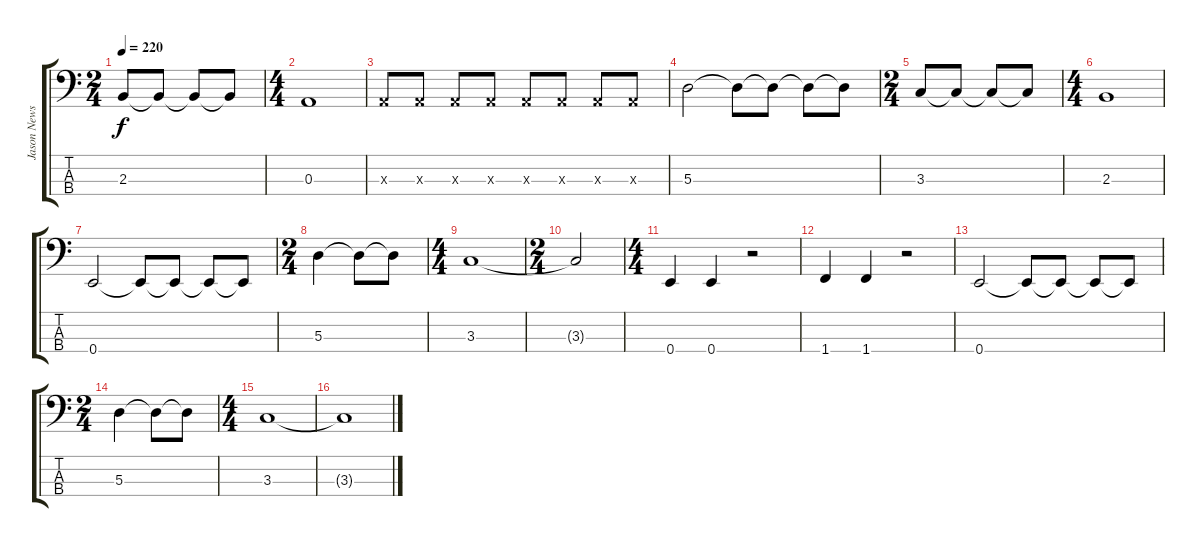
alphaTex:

\track ("Jason Newsted/Cliff Burton Bass" "Jason News") {instrument electricbasspick}
\staff {score tabs}
\tuning (G2 D2 A1 E1) {hide}
\ts (2 4)
\tempo 220
\clef f4
\ks c
2.3.8{dy f} 2.3{t}.8 2.3{t}.8 2.3{t}.8 |
\ts (4 4)
0.3.1 |
0.3{x}.8 0.3{x}.8 0.3{x}.8 0.3{x}.8 0.3{x}.8 0.3{x}.8 0.3{x}.8 0.3{x}.8 |
5.3.2 5.3{t}.8 5.3{t}.8 5.3{t}.8 5.3{t}.8 |
\ts (2 4)
3.3.8 3.3{t}.8 3.3{t}.8 3.3{t}.8 |
\ts (4 4)
2.3.1 |
0.4.2 0.4{t}.8 0.4{t}.8 0.4{t}.8 0.4{t}.8 |
\ts (2 4)
5.3.4 5.3{t}.8 5.3{t}.8 |
\ts (4 4)
3.3.1 |
\ts (2 4)
3.3{t}.2 |
\ts (4 4)
0.4.4 0.4.4 r.2 |
1.4.4 1.4.4 r.2 |
0.4.2 0.4{t}.8 0.4{t}.8 0.4{t}.8 0.4{t}.8 |
\ts (2 4)
5.3.4 5.3{t}.8 5.3{t}.8 |
\ts (4 4)
3.3.1 |
3.3{t}.1
